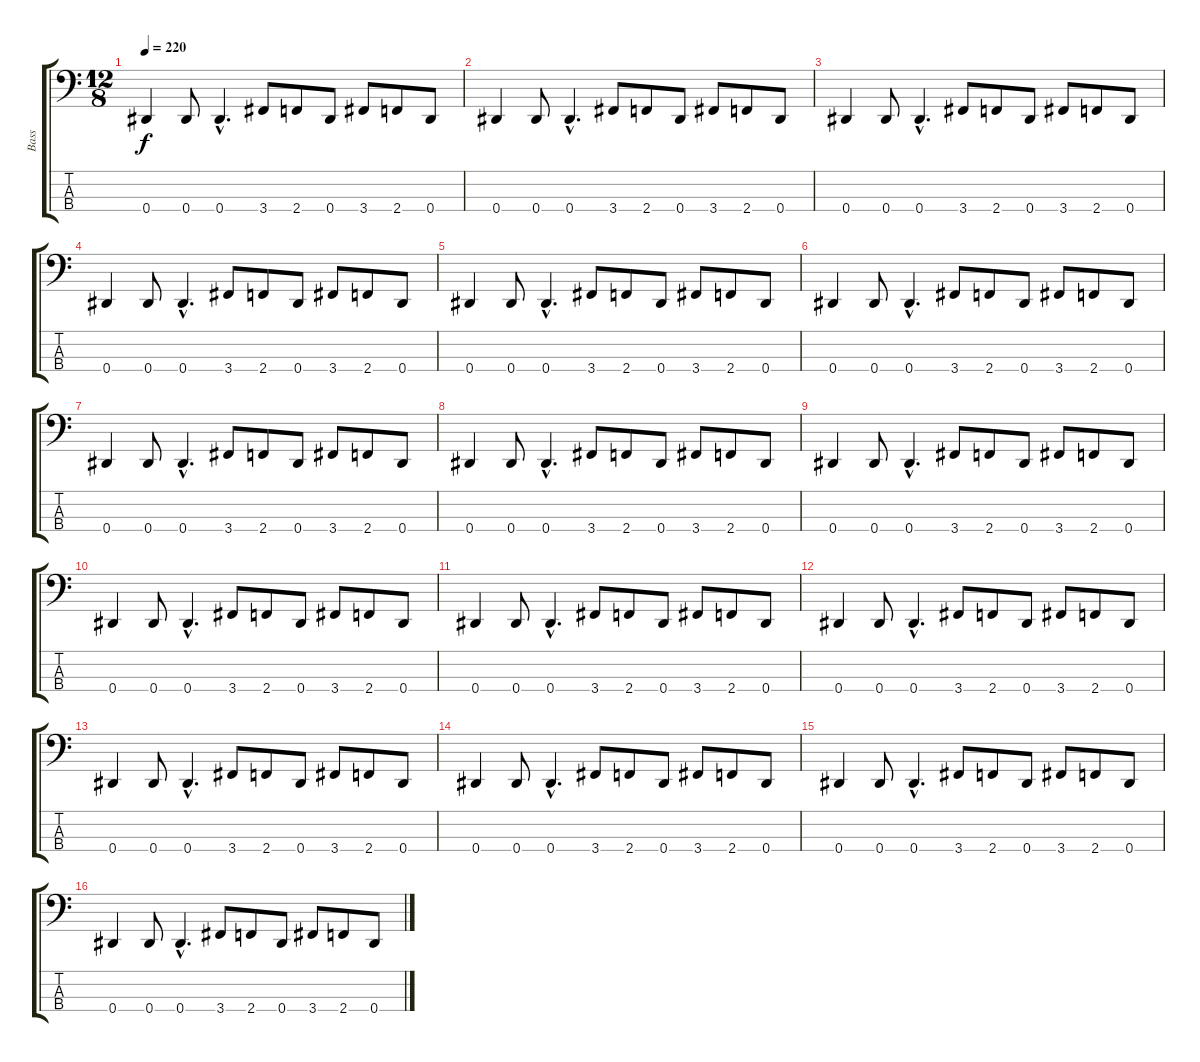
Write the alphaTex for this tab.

\track ("Bass" "Bass") {instrument electricbasspick}
\staff {score tabs}
\tuning (Gb2 Db2 Ab1 Eb1) {hide}
\ts (12 8)
\tempo 220
\clef f4
\ks c
0.4.4{dy f} 0.4.8 0.4{hac}.4{d} 3.4.8 2.4.8 0.4.8 3.4.8 2.4.8 0.4.8 |
0.4.4 0.4.8 0.4{hac}.4{d} 3.4.8 2.4.8 0.4.8 3.4.8 2.4.8 0.4.8 |
0.4.4 0.4.8 0.4{hac}.4{d} 3.4.8 2.4.8 0.4.8 3.4.8 2.4.8 0.4.8 |
0.4.4 0.4.8 0.4{hac}.4{d} 3.4.8 2.4.8 0.4.8 3.4.8 2.4.8 0.4.8 |
0.4.4 0.4.8 0.4{hac}.4{d} 3.4.8 2.4.8 0.4.8 3.4.8 2.4.8 0.4.8 |
0.4.4 0.4.8 0.4{hac}.4{d} 3.4.8 2.4.8 0.4.8 3.4.8 2.4.8 0.4.8 |
0.4.4 0.4.8 0.4{hac}.4{d} 3.4.8 2.4.8 0.4.8 3.4.8 2.4.8 0.4.8 |
0.4.4 0.4.8 0.4{hac}.4{d} 3.4.8 2.4.8 0.4.8 3.4.8 2.4.8 0.4.8 |
0.4.4 0.4.8 0.4{hac}.4{d} 3.4.8 2.4.8 0.4.8 3.4.8 2.4.8 0.4.8 |
0.4.4 0.4.8 0.4{hac}.4{d} 3.4.8 2.4.8 0.4.8 3.4.8 2.4.8 0.4.8 |
0.4.4 0.4.8 0.4{hac}.4{d} 3.4.8 2.4.8 0.4.8 3.4.8 2.4.8 0.4.8 |
0.4.4 0.4.8 0.4{hac}.4{d} 3.4.8 2.4.8 0.4.8 3.4.8 2.4.8 0.4.8 |
0.4.4 0.4.8 0.4{hac}.4{d} 3.4.8 2.4.8 0.4.8 3.4.8 2.4.8 0.4.8 |
0.4.4 0.4.8 0.4{hac}.4{d} 3.4.8 2.4.8 0.4.8 3.4.8 2.4.8 0.4.8 |
0.4.4 0.4.8 0.4{hac}.4{d} 3.4.8 2.4.8 0.4.8 3.4.8 2.4.8 0.4.8 |
0.4.4 0.4.8 0.4{hac}.4{d} 3.4.8 2.4.8 0.4.8 3.4.8 2.4.8 0.4.8
